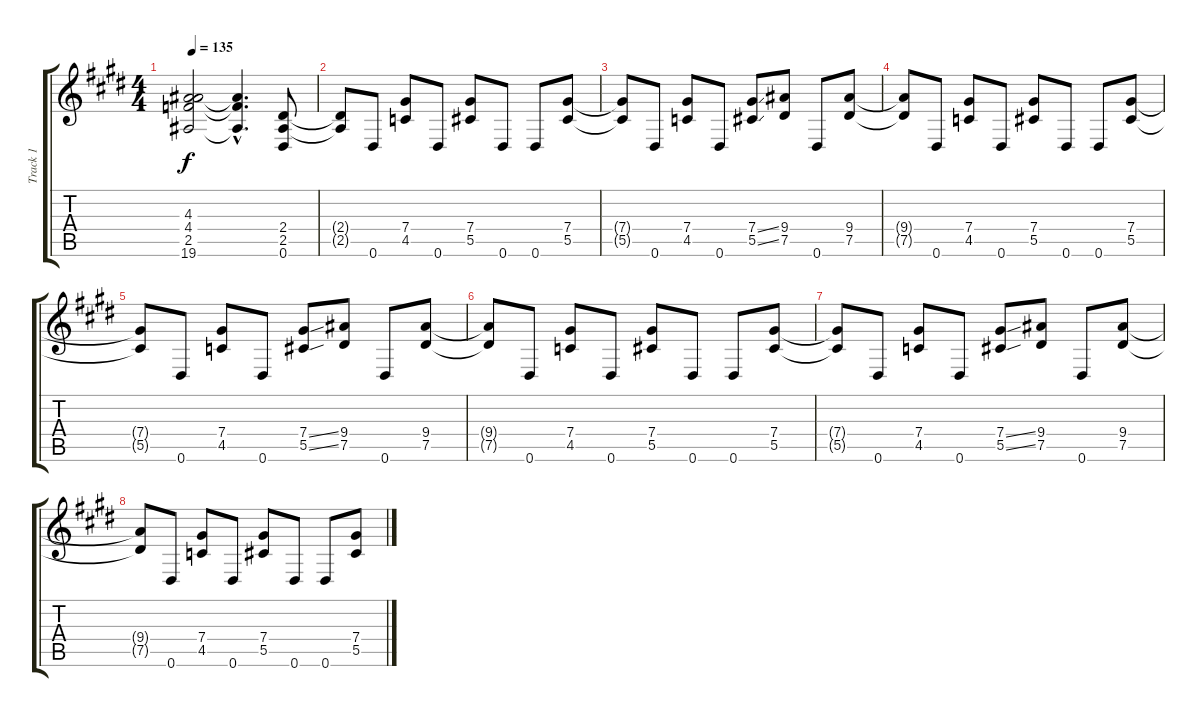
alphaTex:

\track ("Track 1" "Track 1") {instrument distortionguitar}
\staff {score tabs}
\tuning (Eb4 Bb3 Gb3 Db3 Ab2 Eb2) {hide}
\ts (4 4)
\tempo 135
\clef g2
\ks e
(4.3{t} 4.4{t} 2.5{t} 19.6).2{dy f} (4.3{hac t} 4.4{hac t} 2.5{hac t}).4{d} (2.4 2.5 0.6).8 |
(2.4{t} 2.5{t}).8 0.6.8 (7.4 4.5).8 0.6.8 (7.4 5.5).8 0.6.8 0.6.8 (7.4 5.5).8 |
(7.4{t} 5.5{t}).8 0.6.8 (7.4 4.5).8 0.6.8 (7.4{ss} 5.5{ss}).8 (9.4 7.5).8 0.6.8 (9.4 7.5).8 |
(9.4{t} 7.5{t}).8 0.6.8 (7.4 4.5).8 0.6.8 (7.4 5.5).8 0.6.8 0.6.8 (7.4 5.5).8 |
(7.4{t} 5.5{t}).8 0.6.8 (7.4 4.5).8 0.6.8 (7.4{ss} 5.5{ss}).8 (9.4 7.5).8 0.6.8 (9.4 7.5).8 |
(9.4{t} 7.5{t}).8 0.6.8 (7.4 4.5).8 0.6.8 (7.4 5.5).8 0.6.8 0.6.8 (7.4 5.5).8 |
(7.4{t} 5.5{t}).8 0.6.8 (7.4 4.5).8 0.6.8 (7.4{ss} 5.5{ss}).8 (9.4 7.5).8 0.6.8 (9.4 7.5).8 |
(9.4{t} 7.5{t}).8 0.6.8 (7.4 4.5).8 0.6.8 (7.4 5.5).8 0.6.8 0.6.8 (7.4 5.5).8
